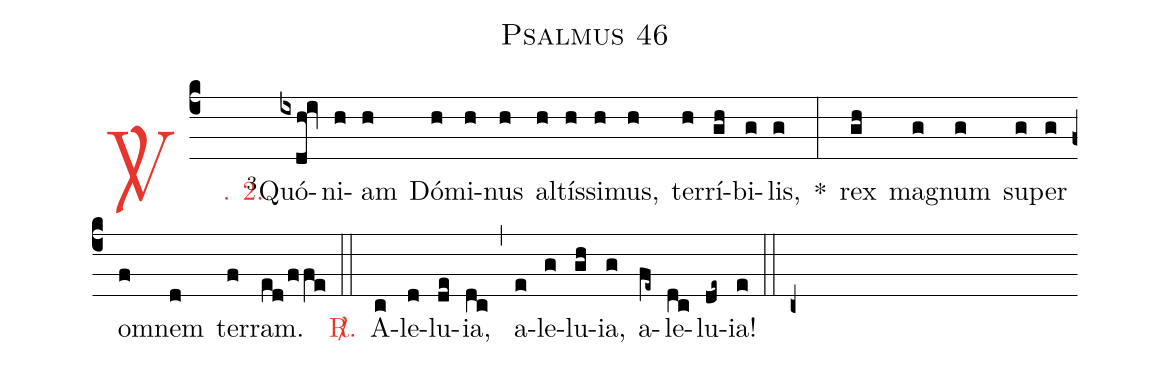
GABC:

name: Psalmus 46;
%%
(c4)

<c><sp>V/</sp>. 2.</c>() <v>\VSup{3}</v>Quó(ixdh!iv)ni(h)am(h) Dó(h)mi(h)nus(h) al(h)tís(h)si(h)mus,(h) ter(h)rí(gh)bi(g)lis,(g) *(:) rex(gh) ma(g)gnum(g) su(g)per(g) om(f)nem(d) ter(f)ram.(ed/ffe)

(::)

<nlba><c><sp>R/</sp>.</c>() A</nlba>(c)le(d)lu(de)ia,(dc) (,) a(e)le(g)lu(gh)ia,(g) a(fe~)le(dc)lu(de~)ia!(e)

(::)

(c+)
